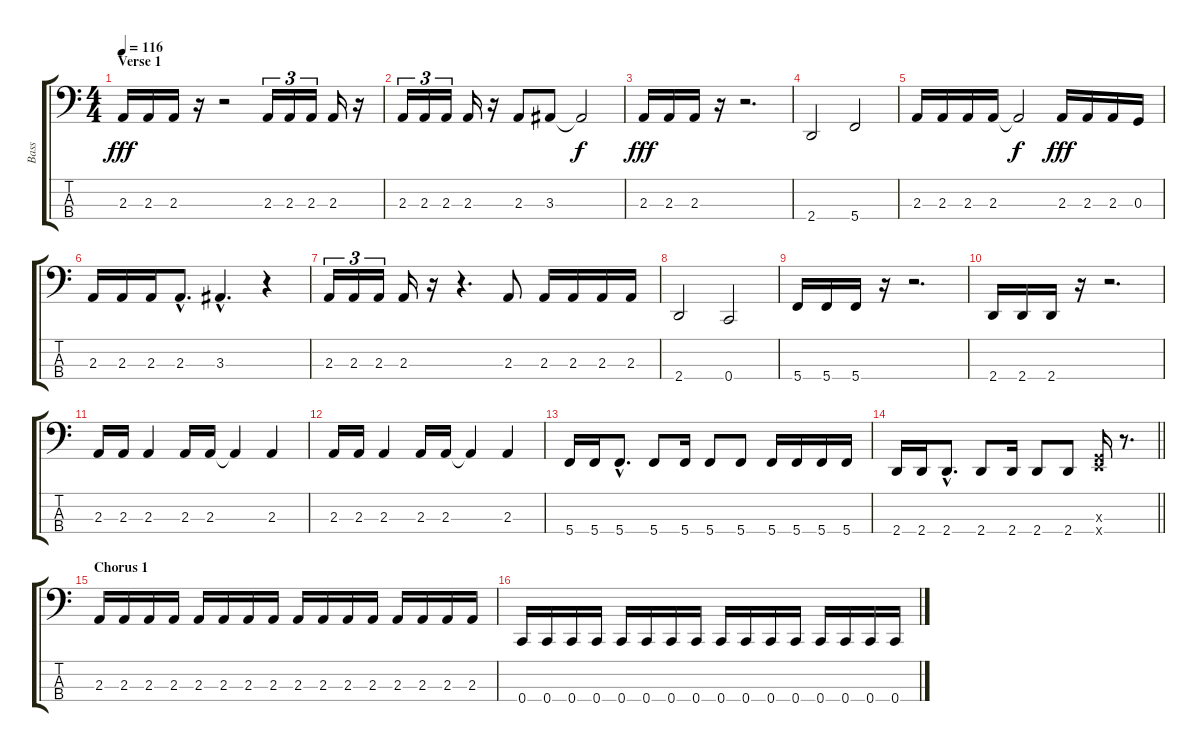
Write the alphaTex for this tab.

\track ("Bass" "Bass") {instrument electricbassfinger}
\staff {score tabs}
\tuning (F2 C2 G1 C1) {hide}
\ts (4 4)
\section ("" "Verse 1")
\tempo 116
\clef f4
\ks c
2.3.16{dy fff} 2.3.16 2.3.16 r.16 r.2 2.3.16{tu (3 2)} 2.3.16{tu (3 2)} 2.3.16{tu (3 2)} 2.3.16 r.16 |
2.3.16{tu (3 2)} 2.3.16{tu (3 2)} 2.3.16{tu (3 2)} 2.3.16 r.16 2.3.8 3.3.8 3.3{t}.2{dy f} |
2.3.16{dy fff} 2.3.16 2.3.16 r.16 r.2{d} |
2.4.2 5.4.2 |
2.3.16 2.3.16 2.3.16 2.3.16 2.3{t}.2{dy f} 2.3.16{dy fff} 2.3.16 2.3.16 0.3.16 |
2.3.16 2.3.16 2.3.16 2.3{hac}.8{d} 3.3{hac}.4{d} r.4 |
2.3.16{tu (3 2)} 2.3.16{tu (3 2)} 2.3.16{tu (3 2)} 2.3.16 r.16 r.4{d} 2.3.8 2.3.16 2.3.16 2.3.16 2.3.16 |
2.4.2 0.4.2 |
5.4.16 5.4.16 5.4.16 r.16 r.2{d} |
2.4.16 2.4.16 2.4.16 r.16 r.2{d} |
2.3.16 2.3.16 2.3.4 2.3.16 2.3.16 2.3{t}.4 2.3.4 |
2.3.16 2.3.16 2.3.4 2.3.16 2.3.16 2.3{t}.4 2.3.4 |
5.4.16 5.4.16 5.4{hac}.8{d} 5.4.8 5.4.16 5.4.8 5.4.8 5.4.16 5.4.16 5.4.16 5.4.16 |
\barLineRight lightlight
2.4.16 2.4.16 2.4{hac}.8{d} 2.4.8 2.4.16 2.4.8 2.4.8 (0.3{x} 4.4{x}).16 r.8{d} |
\section ("" "Chorus 1")
2.3.16 2.3.16 2.3.16 2.3.16 2.3.16 2.3.16 2.3.16 2.3.16 2.3.16 2.3.16 2.3.16 2.3.16 2.3.16 2.3.16 2.3.16 2.3.16 |
0.4.16 0.4.16 0.4.16 0.4.16 0.4.16 0.4.16 0.4.16 0.4.16 0.4.16 0.4.16 0.4.16 0.4.16 0.4.16 0.4.16 0.4.16 0.4.16
